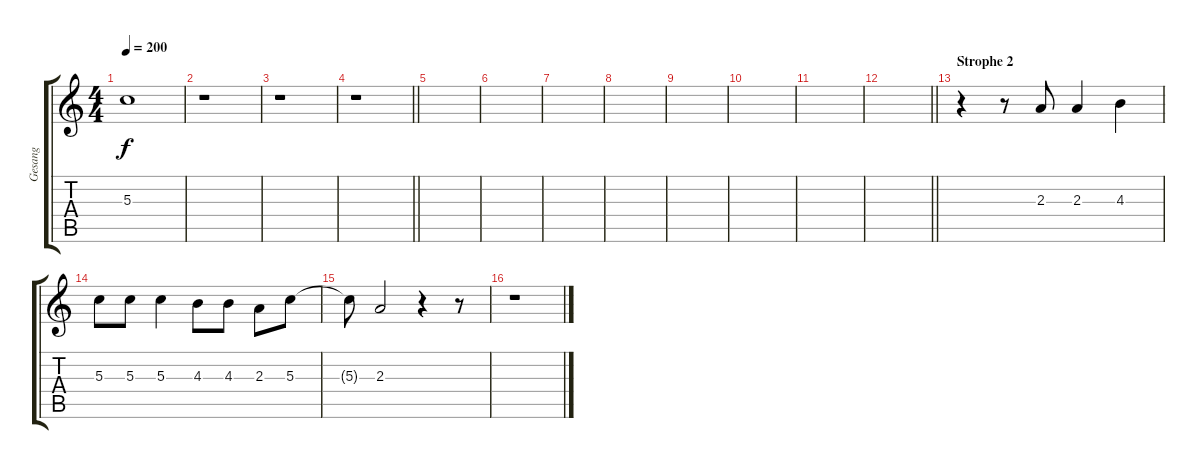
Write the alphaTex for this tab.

\track ("Gesang" "Gesang") {instrument acousticguitarsteel}
\staff {score tabs}
\tuning (E4 B3 G3 D3 A2 E2) {hide}
\ts (4 4)
\tempo 200
\clef g2
\ks c
5.3.1{dy f} |
r.1 |
r.1 |
\barLineRight lightlight
r.1 |
|
|
|
|
|
|
|
\barLineRight lightlight
|
\section ("" "Strophe 2")
r.4 r.8 2.3.8 2.3.4 4.3.4 |
5.3.8 5.3.8 5.3.4 4.3.8 4.3.8 2.3.8 5.3.8 |
5.3{t}.8 2.3.2 r.4 r.8 |
r.1
